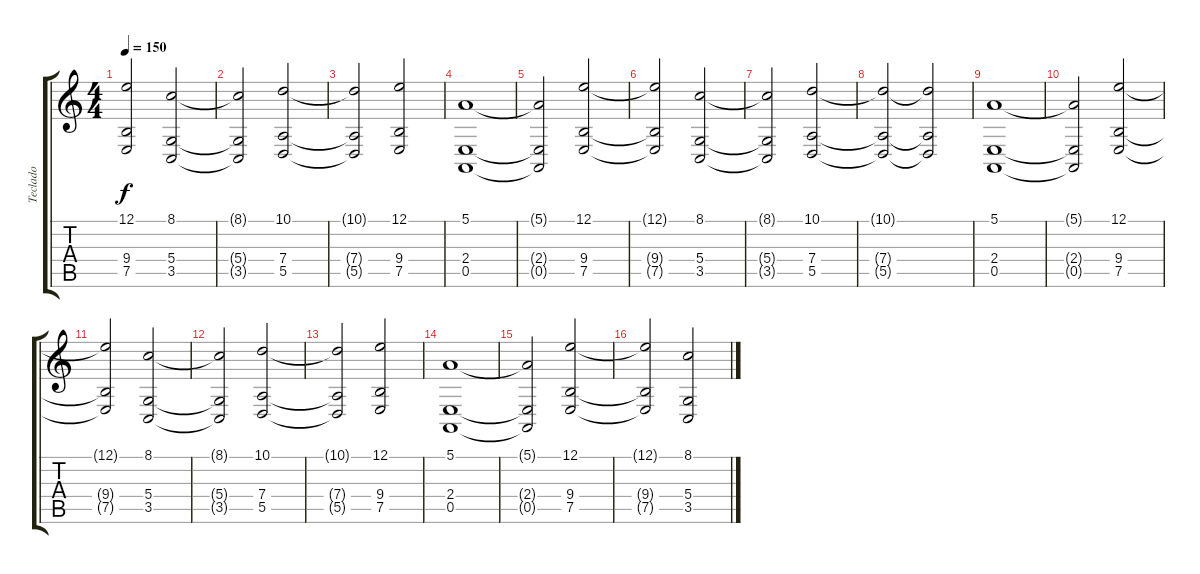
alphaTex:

\track ("Teclado" "Teclado") {instrument choiraahs}
\staff {score tabs}
\tuning (E4 B3 G3 D3 A2 E2) {hide}
\ts (4 4)
\tempo 150
\clef g2
\ks c
(12.1{t} 9.4{t} 7.5{t}).2{dy f} (8.1 5.4 3.5).2 |
(8.1{t} 5.4{t} 3.5{t}).2 (10.1 7.4 5.5).2 |
(10.1{t} 7.4{t} 5.5{t}).2 (12.1 9.4 7.5).2 |
(5.1 2.4 0.5).1 |
(5.1{t} 2.4{t} 0.5{t}).2 (12.1 9.4 7.5).2 |
(12.1{t} 9.4{t} 7.5{t}).2 (8.1 5.4 3.5).2 |
(8.1{t} 5.4{t} 3.5{t}).2 (10.1 7.4 5.5).2 |
(10.1{t} 7.4{t} 5.5{t}).2 (10.1{t} 7.4{t} 5.5{t}).2 |
(5.1 2.4 0.5).1 |
(5.1{t} 2.4{t} 0.5{t}).2 (12.1 9.4 7.5).2 |
(12.1{t} 9.4{t} 7.5{t}).2 (8.1 5.4 3.5).2 |
(8.1{t} 5.4{t} 3.5{t}).2 (10.1 7.4 5.5).2 |
(10.1{t} 7.4{t} 5.5{t}).2 (12.1 9.4 7.5).2 |
(5.1 2.4 0.5).1 |
(5.1{t} 2.4{t} 0.5{t}).2 (12.1 9.4 7.5).2 |
(12.1{t} 9.4{t} 7.5{t}).2 (8.1 5.4 3.5).2
